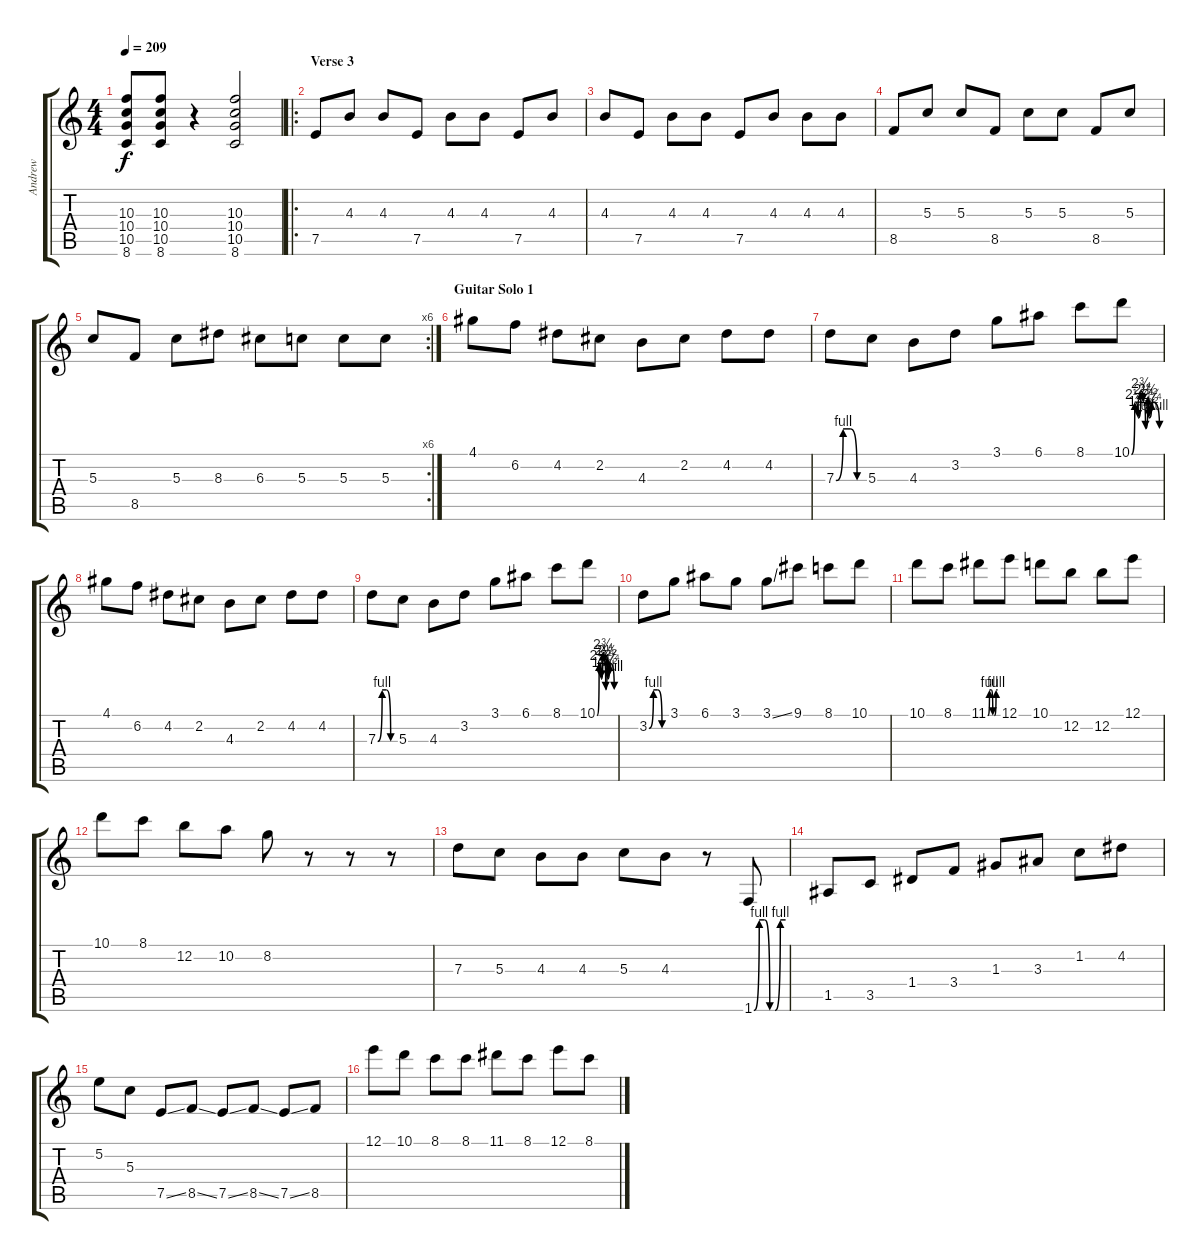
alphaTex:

\track ("Andrew" "Andrew") {instrument electricguitarjazz}
\staff {score tabs}
\tuning (E4 B3 G3 D3 A2 E2) {hide}
\ts (4 4)
\tempo 209
\clef g2
\ks c
(10.3 10.4 10.5 8.6).8{dy f} (10.3 10.4 10.5 8.6).8 r.4 (10.3 10.4 10.5 8.6).2 |
\ro
\section ("" "Verse 3")
7.5.8 4.3.8 4.3.8 7.5.8 4.3.8 4.3.8 7.5.8 4.3.8 |
4.3.8 7.5.8 4.3.8 4.3.8 7.5.8 4.3.8 4.3.8 4.3.8 |
8.5.8 5.3.8 5.3.8 8.5.8 5.3.8 5.3.8 8.5.8 5.3.8 |
\rc 6
5.3.8 8.5.8 5.3.8 8.3.8 6.3.8 5.3.8 5.3.8 5.3.8 |
\section ("" "Guitar Solo 1")
4.1.8 6.2.8 4.2.8 2.2.8 4.3.8 2.2.8 4.2.8 4.2.8 |
7.3{be (custom 0 0 15 4 30 4 45 0 60 0)}.8 5.3.8 4.3.8 3.2.8 3.1.8 6.1.8 8.1.8 10.1{be (custom 0 0 7 9 14 6 20 11 25 9 30 4 35 10 37 6 43 9 60 4)}.8 |
4.1.8 6.2.8 4.2.8 2.2.8 4.3.8 2.2.8 4.2.8 4.2.8 |
7.3{be (custom 0 0 15 4 30 4 45 0 60 0)}.8 5.3.8 4.3.8 3.2.8 3.1.8 6.1.8 8.1.8 10.1{be (custom 0 0 7 9 14 6 20 11 25 9 30 4 35 10 37 6 43 9 60 4)}.8 |
3.2{be (custom 0 0 15 4 30 4 45 0 60 0)}.8 3.1.8 6.1.8 3.1.8 3.1{ss}.8 9.1.8 8.1.8 10.1.8 |
10.1.8 8.1.8 11.1{be (custom 0 0 10 4 20 4 30 0 40 0 50 4 60 4)}.8 12.1.8 10.1.8 12.2.8 12.2.8 12.1.8 |
10.1.8 8.1.8 12.2.8 10.2.8 8.2.8 r.8 r.8 r.8 |
7.3.8 5.3.8 4.3.8 4.3.8 5.3.8 4.3.8 r.8 1.6{be (custom 0 0 10 4 20 4 30 0 40 0 50 4 60 4)}.8 |
1.5.8 3.5.8 1.4.8 3.4.8 1.3.8 3.3.8 1.2.8 4.2.8 |
5.2.8 5.3.8 7.5{ss}.8 8.5{ss}.8 7.5{ss}.8 8.5{ss}.8 7.5{ss}.8 8.5.8 |
12.1.8 10.1.8 8.1.8 8.1.8 11.1.8 8.1.8 12.1.8 8.1.8
